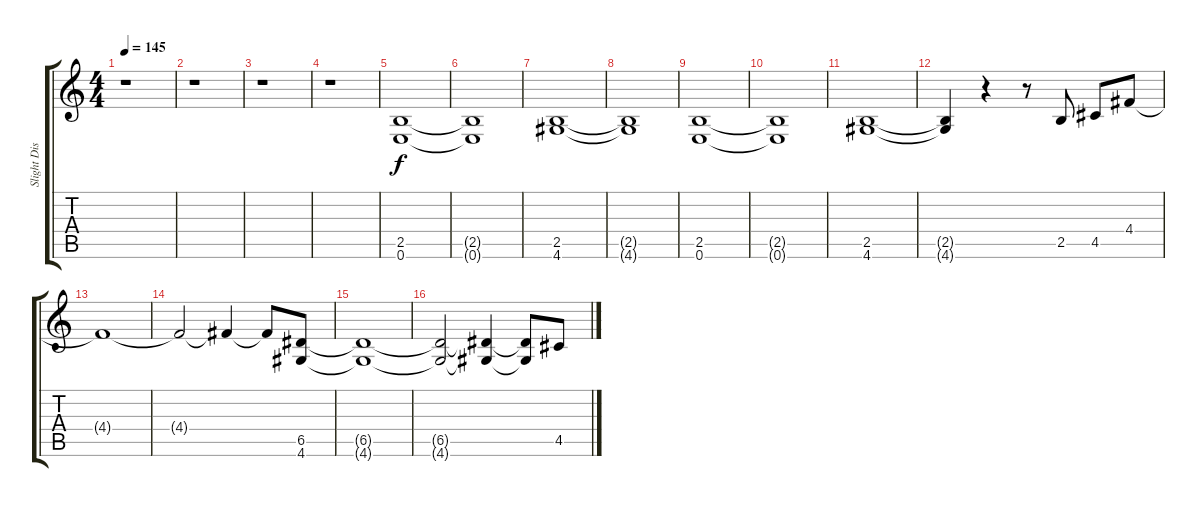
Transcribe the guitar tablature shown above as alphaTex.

\track ("Slight Distortion Guitar 1" "Slight Dis") {instrument electricguitarjazz}
\staff {score tabs}
\tuning (E4 B3 G3 D3 A2 E2) {hide}
\ts (4 4)
\tempo 145
\clef g2
\ks c
r.1{dy f instrument electricguitarjazz} |
r.1 |
r.1 |
r.1 |
(2.5 0.6).1 |
(2.5{t} 0.6{t}).1 |
(2.5 4.6).1 |
(2.5{t} 4.6{t}).1 |
(2.5 0.6).1 |
(2.5{t} 0.6{t}).1 |
(2.5 4.6).1 |
(2.5{t} 4.6{t}).4 r.4 r.8 2.5.8 4.5.8 4.4.8 |
4.4{t}.1 |
4.4{t}.2 4.4{t}.4 4.4{t}.8 (6.5 4.6).8 |
(6.5{t} 4.6{t}).1 |
(6.5{t} 4.6{t}).2 (6.5{t} 4.6{t}).4 (6.5{t} 4.6{t}).8 4.5{sl}.8
